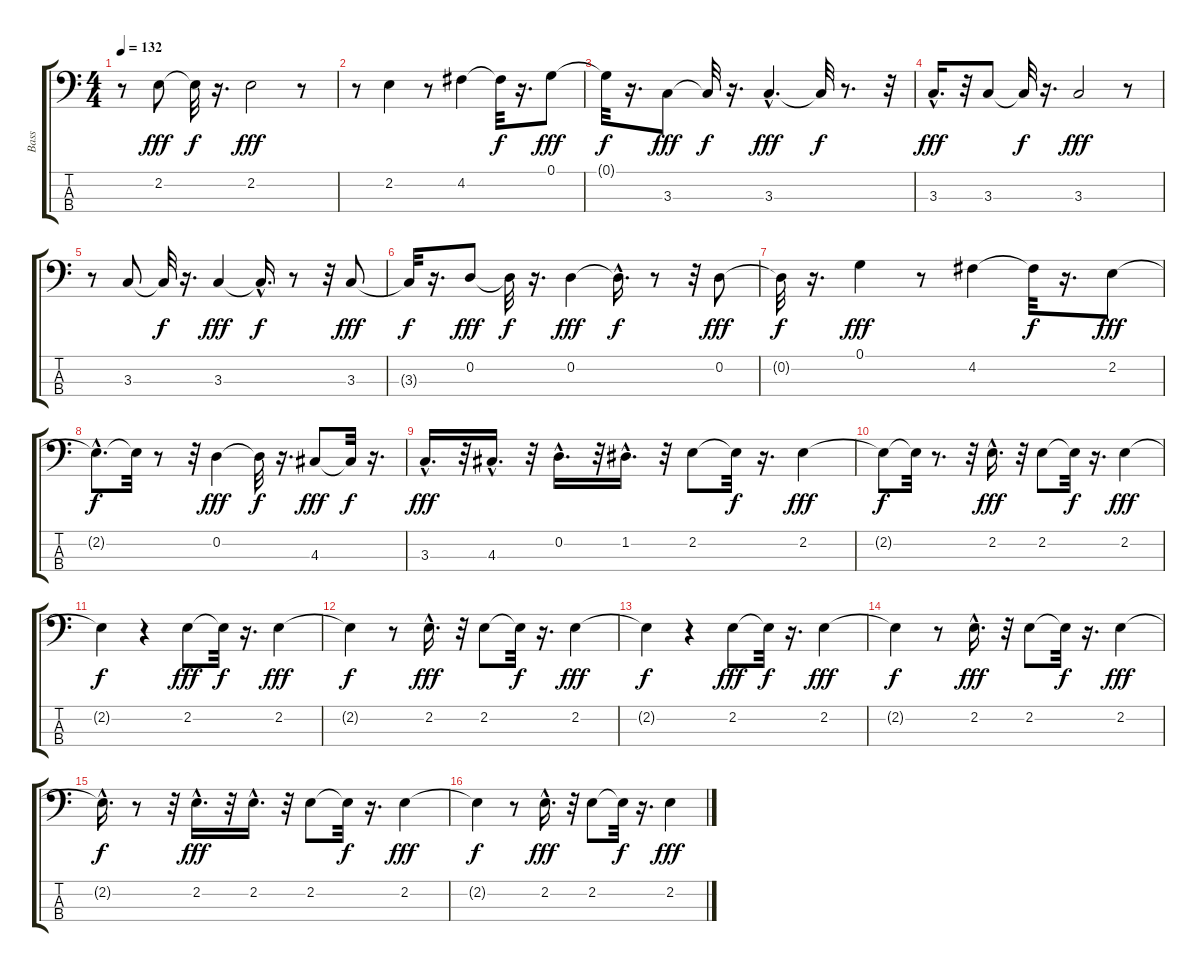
\track ("Bass" "Bass") {instrument electricbassfinger}
\staff {score tabs}
\tuning (G2 D2 A1 E1) {hide}
\ts (4 4)
\tempo 132
\clef f4
\ks c
r.8{dy fff} 2.2.8 2.2{t}.32{dy f} r.16{d} 2.2.2{dy fff} r.8 |
r.8 2.2.4 r.8 4.2.4 4.2{t}.32{dy f} r.16{d} 0.1.8{dy fff} |
0.1{t}.32{dy f} r.16{d} 3.3.8{dy fff} 3.3{t}.32{dy f} r.16{d} 3.3{hac}.4{d dy fff} 3.3{t}.32{dy f} r.8{d} r.32 |
3.3{hac}.16{d dy fff} r.32 3.3.8 3.3{t}.32{dy f} r.16{d} 3.3.2{dy fff} r.8 |
r.8 3.3.8 3.3{t}.32{dy f} r.16{d} 3.3.4{dy fff} 3.3{hac t}.16{d dy f} r.8 r.32 3.3.8{dy fff} |
3.3{t}.32{dy f} r.16{d} 0.2.8{dy fff} 0.2{t}.32{dy f} r.16{d} 0.2.4{dy fff} 0.2{hac t}.16{d dy f} r.8 r.32 0.2.8{dy fff} |
0.2{t}.32{dy f} r.16{d} 0.1.4{dy fff} r.8 4.2.4 4.2{t}.32{dy f} r.16{d} 2.2.8{dy fff} |
2.2{hac t}.8{d dy f} 2.2{t}.32 r.8 r.32 0.2.4{dy fff} 0.2{t}.32{dy f} r.16{d} 4.3.8{dy fff} 4.3{t}.32{dy f} r.16{d} |
3.3{hac}.16{d dy fff} r.32 4.3{hac}.16{d} r.32 0.2{hac}.16{d} r.32 1.2{hac}.16{d} r.32 2.2.8 2.2{t}.32{dy f} r.16{d} 2.2.4{dy fff} |
2.2{t}.8{dy f} 2.2{t}.32 r.8{d} r.32 2.2{hac}.16{d dy fff} r.32 2.2.8 2.2{t}.32{dy f} r.16{d} 2.2.4{dy fff} |
2.2{t}.4{dy f} r.4 2.2.8{dy fff} 2.2{t}.32{dy f} r.16{d} 2.2.4{dy fff} |
2.2{t}.4{dy f} r.8 2.2{hac}.16{d dy fff} r.32 2.2.8 2.2{t}.32{dy f} r.16{d} 2.2.4{dy fff} |
2.2{t}.4{dy f} r.4 2.2.8{dy fff} 2.2{t}.32{dy f} r.16{d} 2.2.4{dy fff} |
2.2{t}.4{dy f} r.8 2.2{hac}.16{d dy fff} r.32 2.2.8 2.2{t}.32{dy f} r.16{d} 2.2.4{dy fff} |
2.2{hac t}.16{d dy f} r.8 r.32 2.2{hac}.16{d dy fff} r.32 2.2{hac}.16{d} r.32 2.2.8 2.2{t}.32{dy f} r.16{d} 2.2.4{dy fff} |
2.2{t}.4{dy f} r.8 2.2{hac}.16{d dy fff} r.32 2.2.8 2.2{t}.32{dy f} r.16{d} 2.2.4{dy fff}
